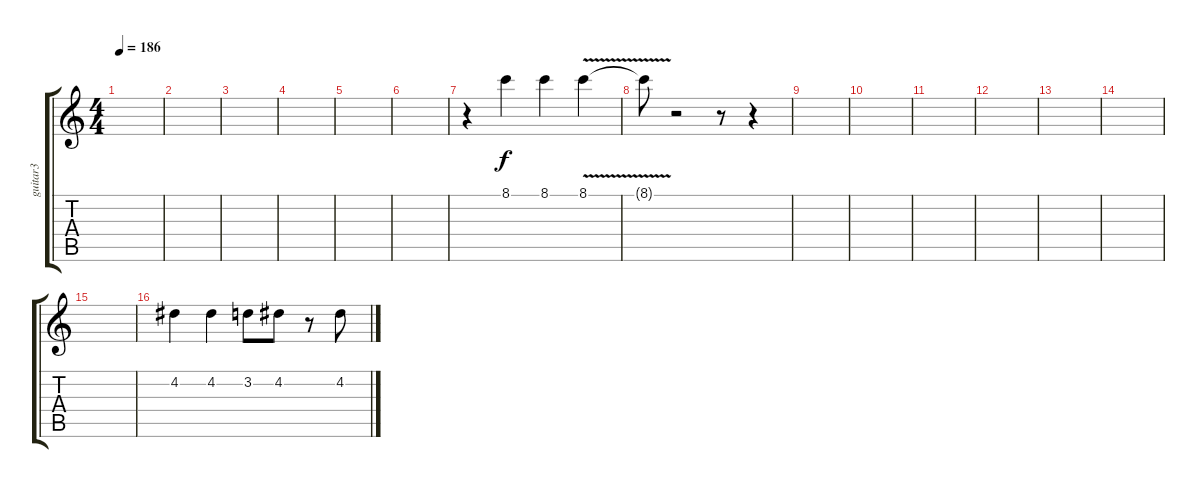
\track ("guitar3" "guitar3") {instrument distortionguitar}
\staff {score tabs}
\tuning (E4 B3 G3 D3 A2 E2) {hide}
\ts (4 4)
\tempo 186
\clef g2
\ks c
|
|
|
|
|
|
r.4 8.1.4 8.1.4 8.1{v}.4 |
8.1{t}.8 r.2 r.8 r.4 |
|
|
|
|
|
|
|
4.2.4 4.2.4 3.2.8 4.2.8 r.8 4.2.8
